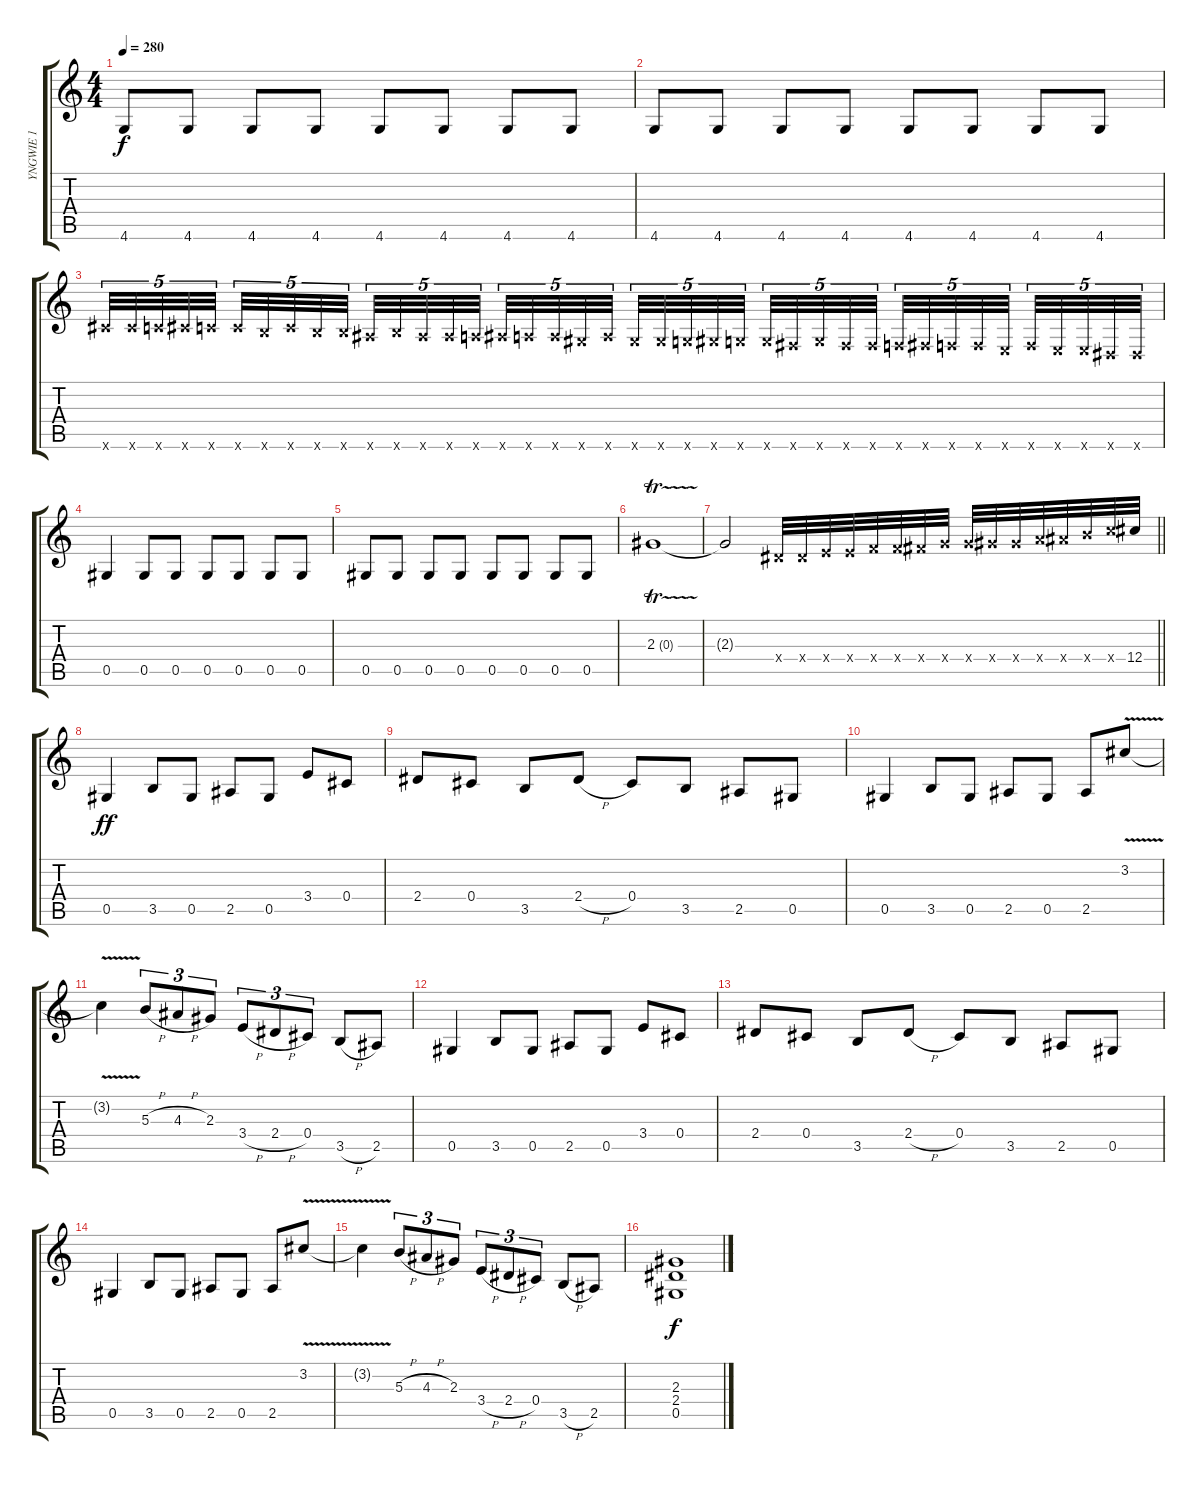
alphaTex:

\track ("YNGWIE 1" "YNGWIE 1") {instrument distortionguitar}
\staff {score tabs}
\tuning (Eb4 Bb3 Gb3 Db3 Ab2 Eb2) {hide}
\ts (4 4)
\tempo 280
\clef g2
\ks aminor
4.6.8{dy f} 4.6.8 4.6.8 4.6.8 4.6.8 4.6.8 4.6.8 4.6.8 |
4.6.8 4.6.8 4.6.8 4.6.8 4.6.8 4.6.8 4.6.8 4.6.8 |
10.6{x}.32{tu (5 4)} 10.6{x}.32{tu (5 4)} 9.6{x}.32{tu (5 4)} 10.6{x}.32{tu (5 4)} 9.6{x}.32{tu (5 4) beam splitsecondary} 9.6{x}.32{tu (5 4)} 8.6{x}.32{tu (5 4)} 9.6{x}.32{tu (5 4)} 8.6{x}.32{tu (5 4)} 8.6{x}.32{tu (5 4)} 7.6{x}.32{tu (5 4)} 8.6{x}.32{tu (5 4)} 7.6{x}.32{tu (5 4)} 7.6{x}.32{tu (5 4)} 6.6{x}.32{tu (5 4) beam splitsecondary} 7.6{x}.32{tu (5 4)} 6.6{x}.32{tu (5 4)} 6.6{x}.32{tu (5 4)} 5.6{x}.32{tu (5 4)} 6.6{x}.32{tu (5 4)} 5.6{x}.32{tu (5 4)} 5.6{x}.32{tu (5 4)} 4.6{x}.32{tu (5 4)} 5.6{x}.32{tu (5 4)} 4.6{x}.32{tu (5 4) beam splitsecondary} 4.6{x}.32{tu (5 4)} 3.6{x}.32{tu (5 4)} 4.6{x}.32{tu (5 4)} 3.6{x}.32{tu (5 4)} 3.6{x}.32{tu (5 4)} 2.6{x}.32{tu (5 4)} 3.6{x}.32{tu (5 4)} 2.6{x}.32{tu (5 4)} 2.6{x}.32{tu (5 4)} 1.6{x}.32{tu (5 4) beam splitsecondary} 2.6{x}.32{tu (5 4)} 1.6{x}.32{tu (5 4)} 1.6{x}.32{tu (5 4)} 0.6{x}.32{tu (5 4)} 0.6{x}.32{tu (5 4)} |
0.5.4 0.5.8 0.5.8 0.5.8 0.5.8 0.5.8 0.5.8 |
0.5.8 0.5.8 0.5.8 0.5.8 0.5.8 0.5.8 0.5.8 0.5.8 |
2.3{tr (0 64)}.1 |
\barLineRight lightlight
2.3{t}.2 2.4{x}.32 2.4{x}.32 3.4{x}.32 3.4{x}.32 4.4{x}.32 4.4{x}.32 5.4{x}.32 6.4{x}.32 6.4{x}.32 7.4{x}.32 7.4{x}.32 8.4{x}.32 9.4{x}.32 10.4{x}.32 11.4{x}.32 12.4.32 |
0.5.4{dy ff} 3.5.8 0.5.8 2.5.8 0.5.8 3.4.8 0.4.8 |
2.4.8 0.4.8 3.5.8 2.4{h}.8 0.4.8 3.5.8 2.5.8 0.5.8 |
0.5.4 3.5.8 0.5.8 2.5.8 0.5.8 2.5.8 3.2{v}.8 |
3.2{t}.4 5.3{h}.8{tu (3 2)} 4.3{h}.8{tu (3 2)} 2.3.8{tu (3 2)} 3.4{h}.8{tu (3 2)} 2.4{h}.8{tu (3 2)} 0.4.8{tu (3 2)} 3.5{h}.8 2.5.8 |
0.5.4 3.5.8 0.5.8 2.5.8 0.5.8 3.4.8 0.4.8 |
2.4.8 0.4.8 3.5.8 2.4{h}.8 0.4.8 3.5.8 2.5.8 0.5.8 |
0.5.4 3.5.8 0.5.8 2.5.8 0.5.8 2.5.8 3.2{v}.8 |
3.2{t}.4 5.3{h}.8{tu (3 2)} 4.3{h}.8{tu (3 2)} 2.3.8{tu (3 2)} 3.4{h}.8{tu (3 2)} 2.4{h}.8{tu (3 2)} 0.4.8{tu (3 2)} 3.5{h}.8 2.5.8 |
(2.3 2.4 0.5).1{dy f}
